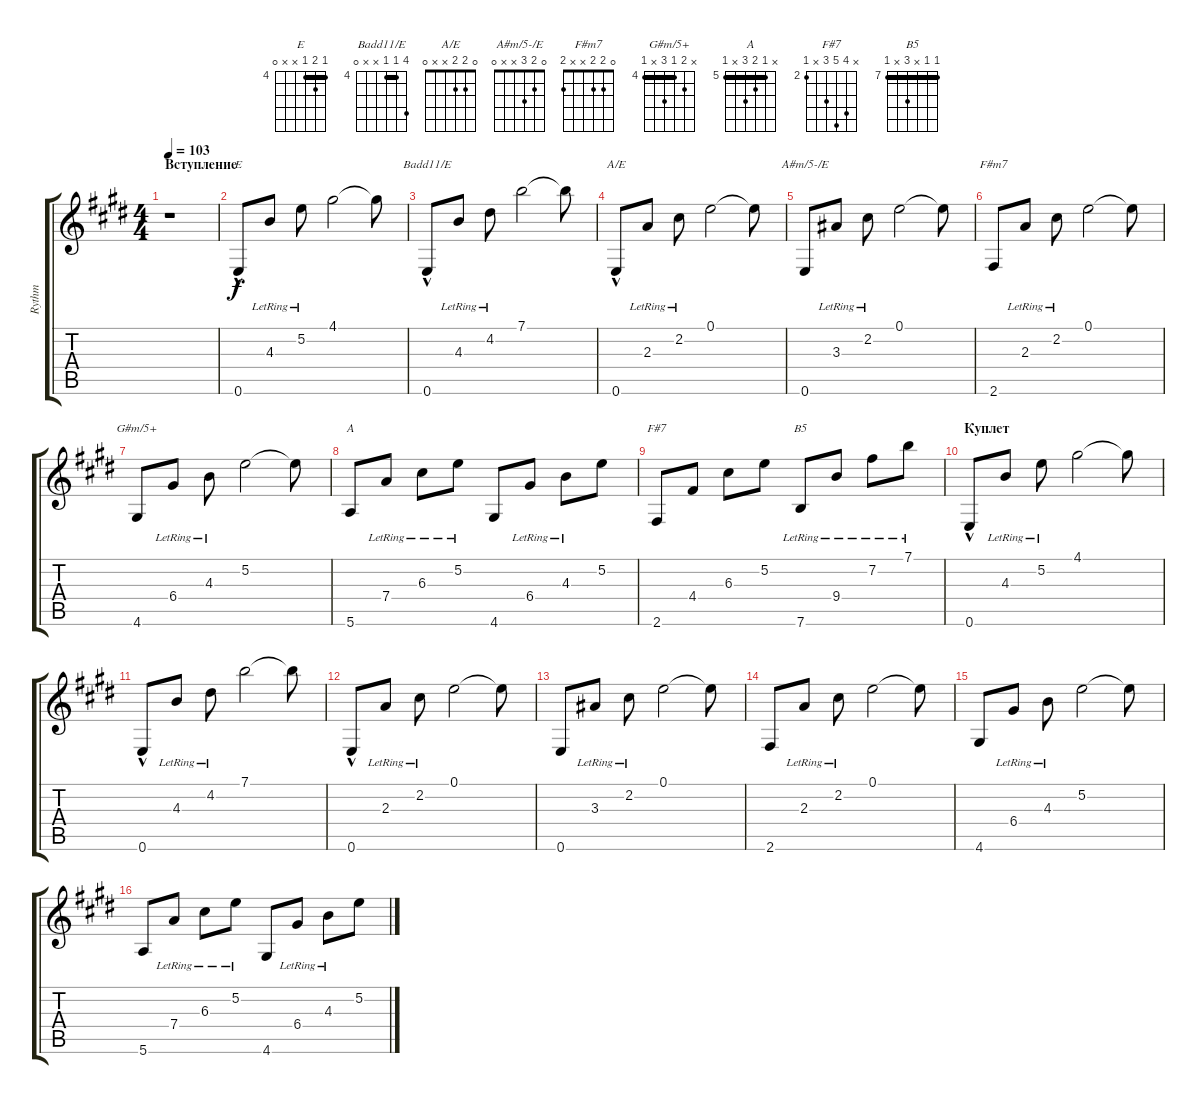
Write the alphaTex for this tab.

\track ("Rythm" "Rythm") {instrument acousticguitarnylon}
\staff {score tabs}
\tuning (E4 B3 G3 D3 A2 E2) {hide}
\chord ("E" 4 5 4 x x 0) {firstfret 4 barre 4}
\chord ("Badd11/E" 7 4 4 x x 0) {firstfret 4 barre 4}
\chord ("A/E" 0 2 2 x x 0)
\chord ("A#m/5-/E" 0 2 3 x x 0)
\chord ("F#m7" 0 2 2 x x 2)
\chord ("G#m/5+" x 5 4 6 x 4) {firstfret 4 barre 4}
\chord ("A" x 5 6 7 x 5) {firstfret 5 barre 5}
\chord ("F#7" x 5 6 4 x 2) {firstfret 2}
\chord ("B5" 7 7 x 9 x 7) {firstfret 7 barre 7}
\ts (4 4)
\section ("" "Вступление")
\tempo 103
\clef g2
\ks e
r.1{dy f instrument acousticguitarnylon} |
0.6{hac}.8{ch "E"} 4.3{lr}.8 5.2{lr}.8 4.1.2 4.1{t}.8 |
0.6{hac}.8{ch "Badd11/E"} 4.3{lr}.8 4.2{lr}.8 7.1.2 7.1{t}.8 |
0.6{hac}.8{ch "A/E"} 2.3{lr}.8 2.2{lr}.8 0.1.2 0.1{t}.8 |
0.6.8{ch "A#m/5-/E"} 3.3{lr}.8 2.2{lr}.8 0.1.2 0.1{t}.8 |
2.6.8{ch "F#m7"} 2.3{lr}.8 2.2{lr}.8 0.1.2 0.1{t}.8 |
4.6.8{ch "G#m/5+"} 6.4{lr}.8 4.3{lr}.8 5.2.2 5.2{t}.8 |
5.6.8{ch "A"} 7.4{lr}.8 6.3{lr}.8 5.2{lr}.8 4.6.8 6.4{lr}.8 4.3{lr}.8 5.2.8 |
2.6.8{ch "F#7"} 4.4.8 6.3.8 5.2.8 7.6{lr}.8{ch "B5"} 9.4{lr}.8 7.2{lr}.8 7.1{lr}.8 |
\section ("" "Куплет")
0.6{hac}.8 4.3{lr}.8 5.2{lr}.8 4.1.2 4.1{t}.8 |
0.6{hac}.8 4.3{lr}.8 4.2{lr}.8 7.1.2 7.1{t}.8 |
0.6{hac}.8 2.3{lr}.8 2.2{lr}.8 0.1.2 0.1{t}.8 |
0.6.8 3.3{lr}.8 2.2{lr}.8 0.1.2 0.1{t}.8 |
2.6.8 2.3{lr}.8 2.2{lr}.8 0.1.2 0.1{t}.8 |
4.6.8 6.4{lr}.8 4.3{lr}.8 5.2.2 5.2{t}.8 |
5.6.8 7.4{lr}.8 6.3{lr}.8 5.2{lr}.8 4.6.8 6.4{lr}.8 4.3{lr}.8 5.2.8
